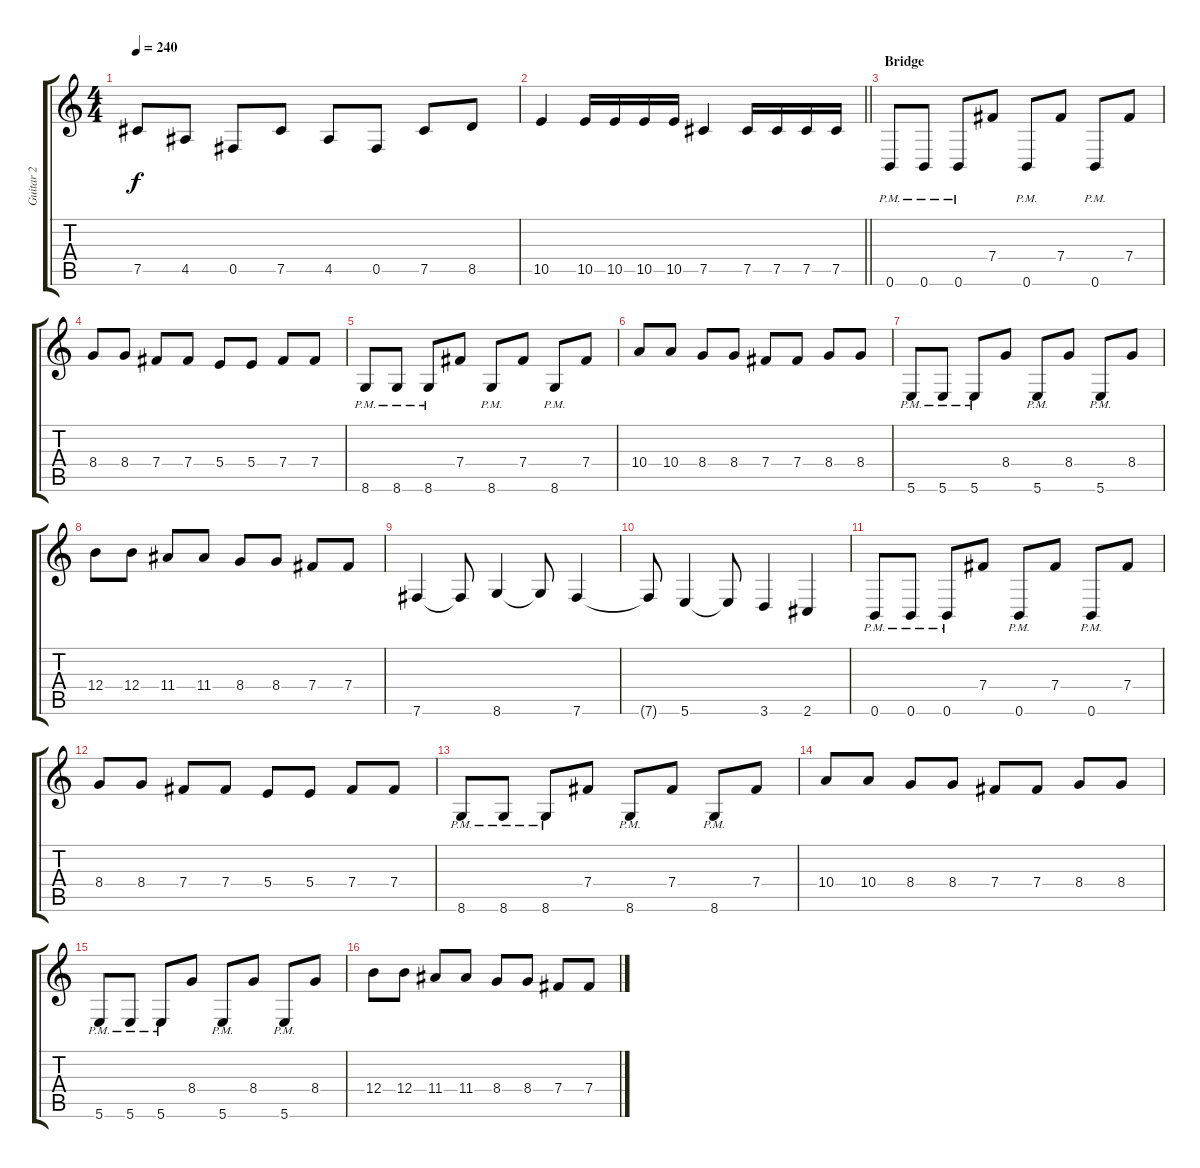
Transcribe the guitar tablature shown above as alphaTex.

\track ("Guitar 2" "Guitar 2") {instrument distortionguitar}
\staff {score tabs}
\tuning (Db4 Ab3 E3 B2 Gb2 B1) {hide}
\ts (4 4)
\tempo 240
\clef g2
\ks c
7.5.8{dy f} 4.5.8 0.5.8 7.5.8 4.5.8 0.5.8 7.5.8 8.5.8 |
\barLineRight lightlight
10.5.4 10.5.16 10.5.16 10.5.16 10.5.16 7.5.4 7.5.16 7.5.16 7.5.16 7.5.16 |
\section ("" "Bridge")
0.6{pm}.8 0.6{pm}.8 0.6{pm}.8 7.4.8 0.6{pm}.8 7.4.8 0.6{pm}.8 7.4.8 |
8.4.8 8.4.8 7.4.8 7.4.8 5.4.8 5.4.8 7.4.8 7.4.8 |
8.6{pm}.8 8.6{pm}.8 8.6{pm}.8 7.4.8 8.6{pm}.8 7.4.8 8.6{pm}.8 7.4.8 |
10.4.8 10.4.8 8.4.8 8.4.8 7.4.8 7.4.8 8.4.8 8.4.8 |
5.6{pm}.8 5.6{pm}.8 5.6{pm}.8 8.4.8 5.6{pm}.8 8.4.8 5.6{pm}.8 8.4.8 |
12.4.8 12.4.8 11.4.8 11.4.8 8.4.8 8.4.8 7.4.8 7.4.8 |
7.6.4 7.6{t}.8 8.6.4 8.6{t}.8 7.6.4 |
7.6{t}.8 5.6.4 5.6{t}.8 3.6.4 2.6.4 |
0.6{pm}.8 0.6{pm}.8 0.6{pm}.8 7.4.8 0.6{pm}.8 7.4.8 0.6{pm}.8 7.4.8 |
8.4.8 8.4.8 7.4.8 7.4.8 5.4.8 5.4.8 7.4.8 7.4.8 |
8.6{pm}.8 8.6{pm}.8 8.6{pm}.8 7.4.8 8.6{pm}.8 7.4.8 8.6{pm}.8 7.4.8 |
10.4.8 10.4.8 8.4.8 8.4.8 7.4.8 7.4.8 8.4.8 8.4.8 |
5.6{pm}.8 5.6{pm}.8 5.6{pm}.8 8.4.8 5.6{pm}.8 8.4.8 5.6{pm}.8 8.4.8 |
12.4.8 12.4.8 11.4.8 11.4.8 8.4.8 8.4.8 7.4.8 7.4.8
